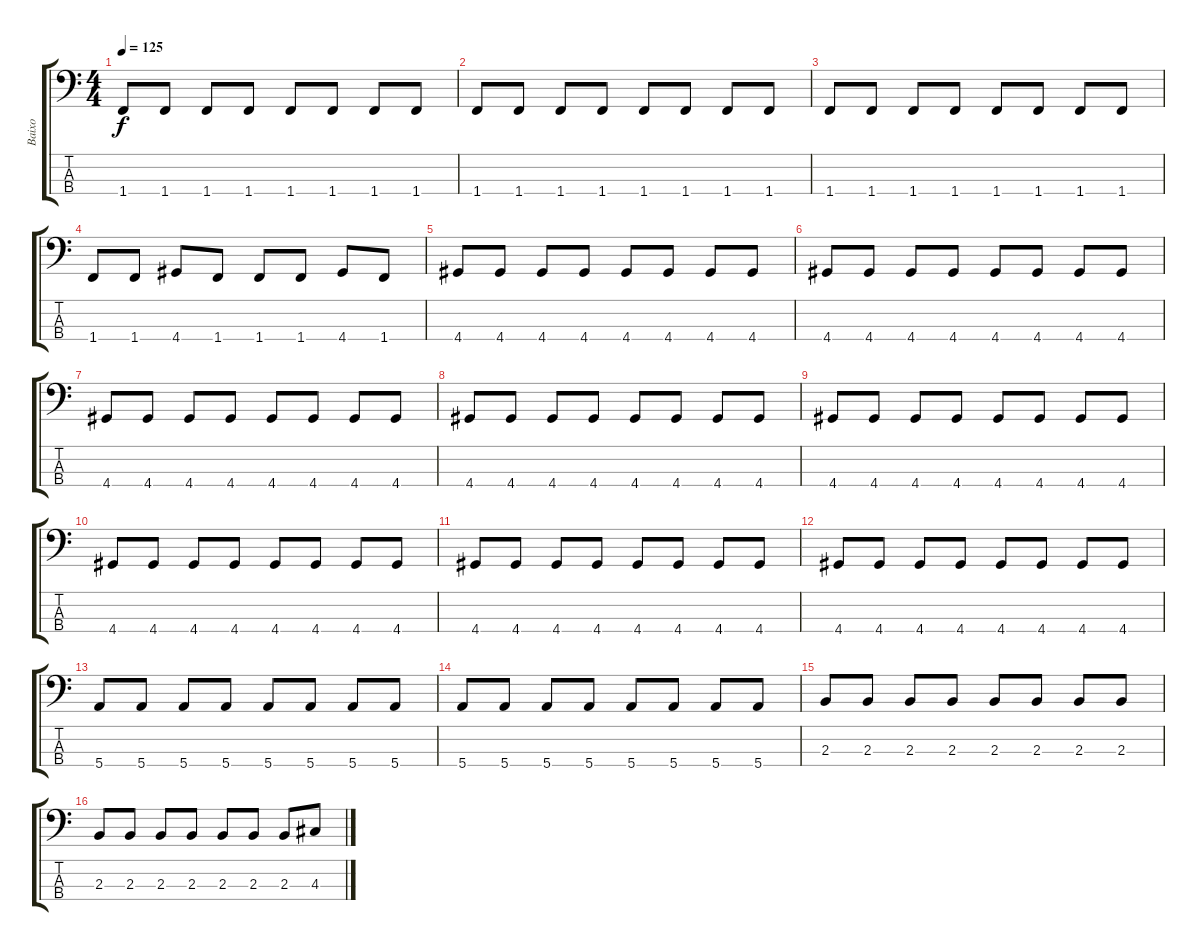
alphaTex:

\track ("Baixo" "Baixo") {instrument electricbassfinger}
\staff {score tabs}
\tuning (G2 D2 A1 E1) {hide}
\ts (4 4)
\tempo 125
\clef f4
\ks c
1.4.8{dy f} 1.4.8 1.4.8 1.4.8 1.4.8 1.4.8 1.4.8 1.4.8 |
1.4.8 1.4.8 1.4.8 1.4.8 1.4.8 1.4.8 1.4.8 1.4.8 |
1.4.8 1.4.8 1.4.8 1.4.8 1.4.8 1.4.8 1.4.8 1.4.8 |
1.4.8 1.4.8 4.4.8 1.4.8 1.4.8 1.4.8 4.4.8 1.4.8 |
4.4.8 4.4.8 4.4.8 4.4.8 4.4.8 4.4.8 4.4.8 4.4.8 |
4.4.8 4.4.8 4.4.8 4.4.8 4.4.8 4.4.8 4.4.8 4.4.8 |
4.4.8 4.4.8 4.4.8 4.4.8 4.4.8 4.4.8 4.4.8 4.4.8 |
4.4.8 4.4.8 4.4.8 4.4.8 4.4.8 4.4.8 4.4.8 4.4.8 |
4.4.8 4.4.8 4.4.8 4.4.8 4.4.8 4.4.8 4.4.8 4.4.8 |
4.4.8 4.4.8 4.4.8 4.4.8 4.4.8 4.4.8 4.4.8 4.4.8 |
4.4.8 4.4.8 4.4.8 4.4.8 4.4.8 4.4.8 4.4.8 4.4.8 |
4.4.8 4.4.8 4.4.8 4.4.8 4.4.8 4.4.8 4.4.8 4.4.8 |
5.4.8 5.4.8 5.4.8 5.4.8 5.4.8 5.4.8 5.4.8 5.4.8 |
5.4.8 5.4.8 5.4.8 5.4.8 5.4.8 5.4.8 5.4.8 5.4.8 |
2.3.8 2.3.8 2.3.8 2.3.8 2.3.8 2.3.8 2.3.8 2.3.8 |
2.3.8 2.3.8 2.3.8 2.3.8 2.3.8 2.3.8 2.3.8 4.3.8
